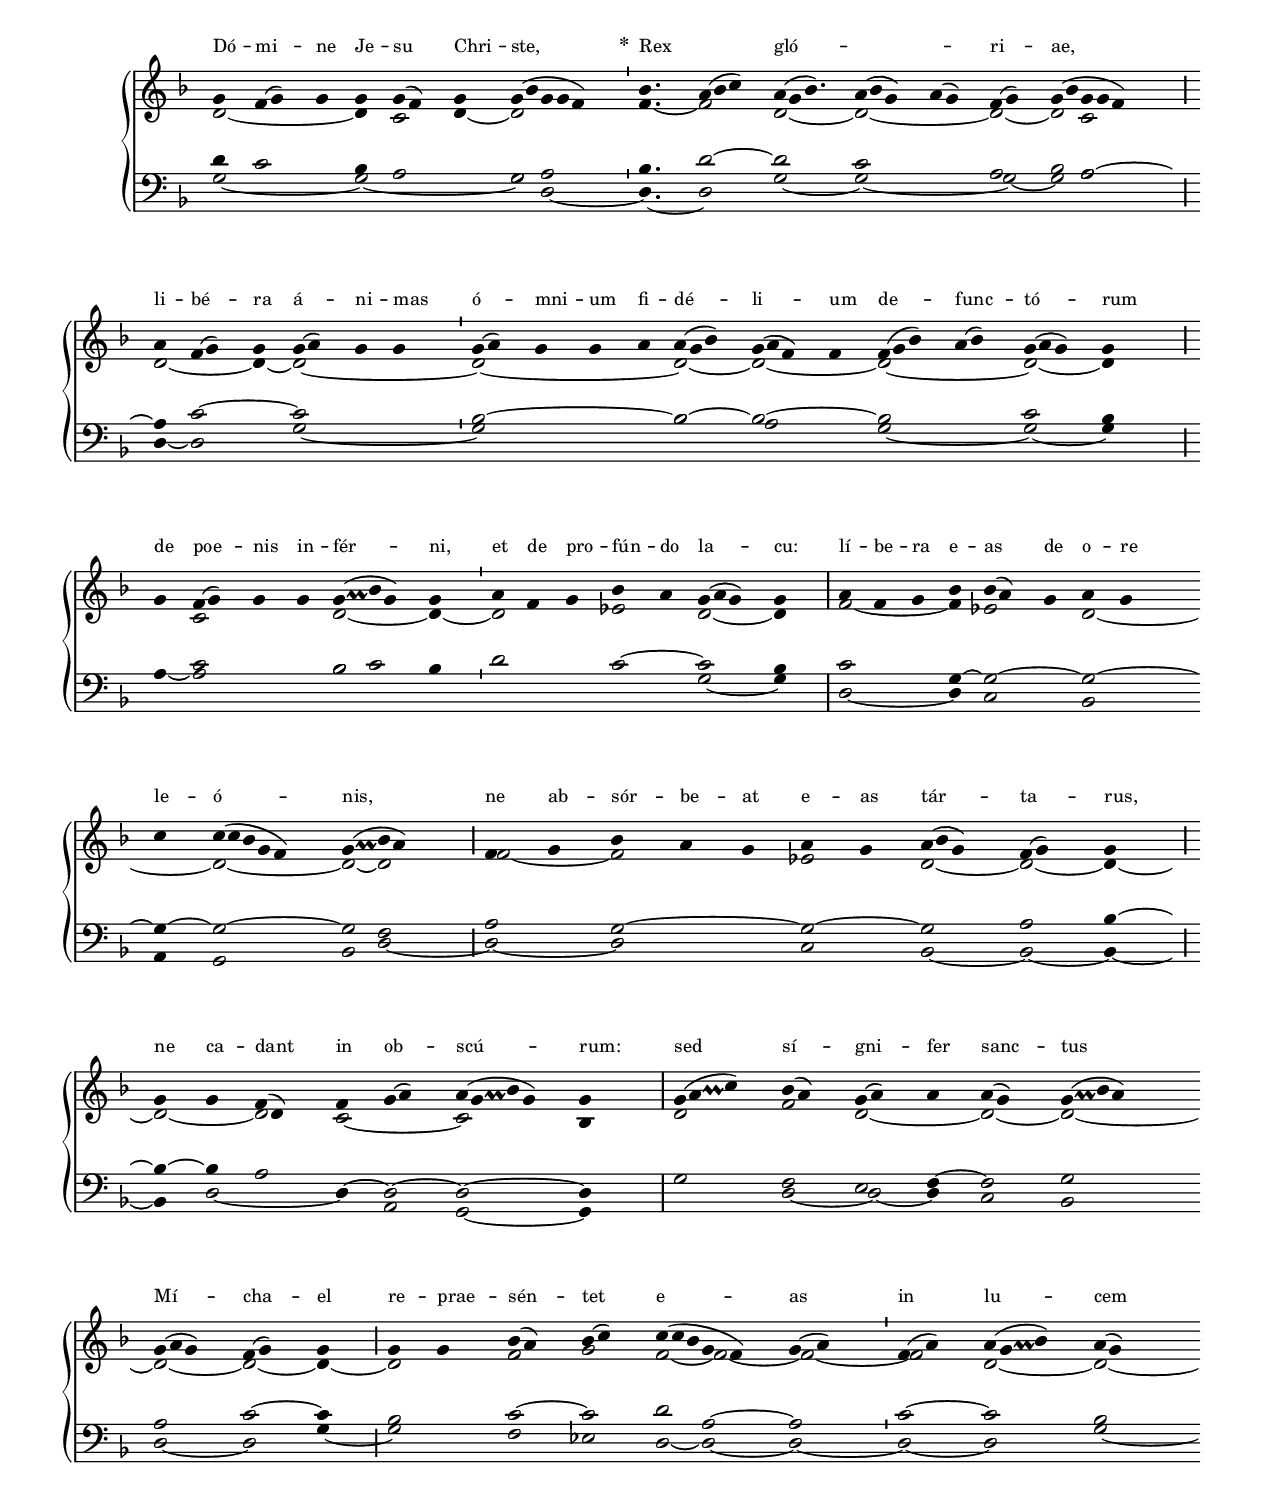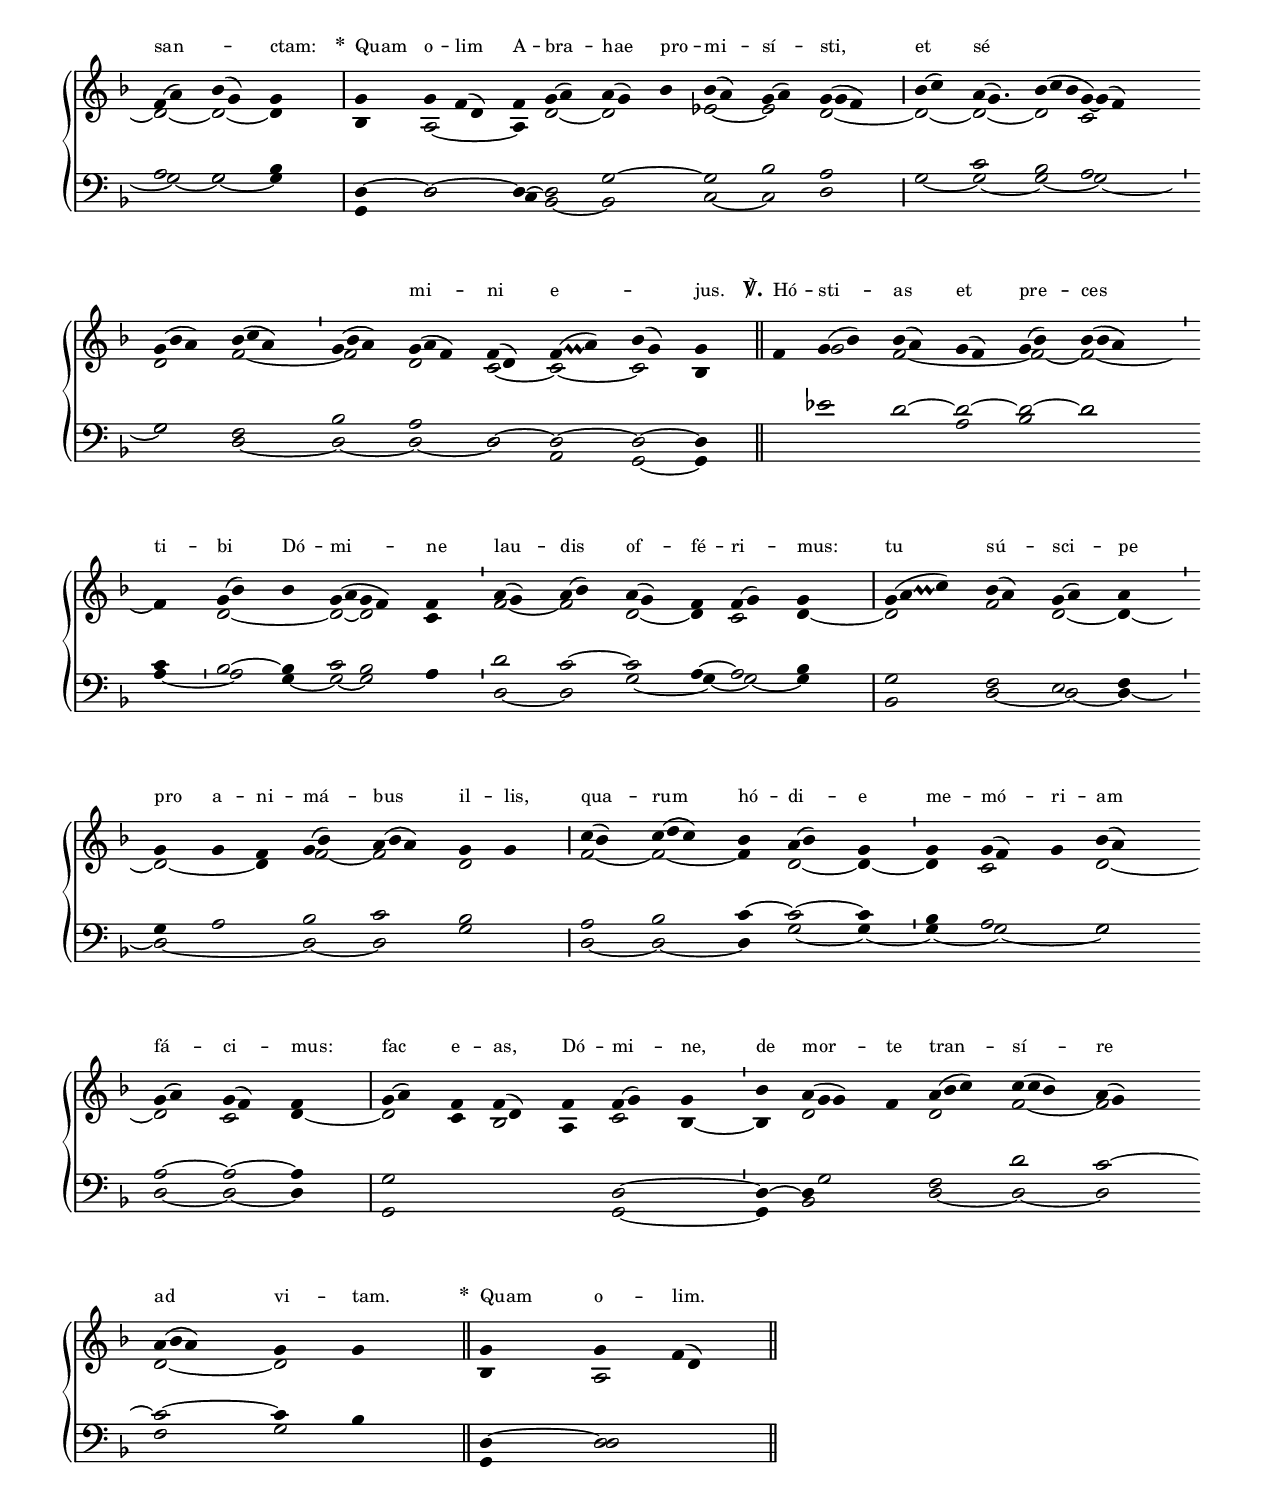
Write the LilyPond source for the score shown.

\version "2.22.0"
\include "gregorian.ly"
\include "noh2.ily"

global = {
  \cadenzaOn
  \override Glissando #'thickness = #2.0
  \set tieWaitForNote = ##t
}

%\header {
%  title = \markup \center-column {"Agnus Dei I." \vspace #1 }
%  tagline = ""
%  composer = ""
%}

%\paper {
%  #(include-special-characters)
%  oddHeaderMarkup = \markup \fill-line {
%    \line {}
%    \center-column {
%      \on-the-fly #first-page     " "
%      \on-the-fly #not-first-page ""
%    }
%    \line { \on-the-fly #print-page-number-check-first \fromproperty #'page:page-number-string }
%  }
%  evenHeaderMarkup = \markup \fill-line {
%    \line { \on-the-fly #print-page-number-check-first \fromproperty #'page:page-number-string }
%    \center-column { "" }
%    \line {}
%  }
%}

chantText = \lyricmode {
	Dó -- mi -- ne Je -- su Chri -- ste, \set stanza = "*"
 Rex _ gló -- _ _ ri -- ae, li -- bé -- ra á -- ni -- mas ó -- mni -- um fi -- dé -- li -- um de -- func -- tó -- rum de poe -- nis in -- fér -- ni, et de pro -- fún -- do la -- cu: lí -- be -- ra e -- as de o -- re le -- ó -- nis, ne ab -- sór -- be -- at e -- as tár -- ta -- rus, ne ca -- dant in ob -- scú -- rum: sed sí -- gni -- fer sanc -- tus Mí -- cha -- el re -- prae -- sén -- tet e -- as in lu -- cem san -- _ ctam: \set stanza = "*"
 Quam o -- lim A -- bra -- hae pro -- mi -- sí -- sti, et sé _ _ _
 _ mi -- ni e -- _ jus. \set stanza = "℣."
 Hó -- sti -- as et pre -- ces ti -- bi Dó -- mi -- ne lau -- dis of -- fé -- ri -- mus: tu sú -- sci -- pe pro a -- ni -- má -- bus il -- lis, qua -- rum hó -- di -- e me -- mó -- ri -- am fá -- ci -- mus: fac e -- as, Dó -- mi -- ne, de mor -- te tran -- sí -- re ad vi -- tam. \set stanza = "*"
 Quam o -- lim. 
}

chantMusic = {
  \tieDown
	\key f \major
g'4 f'4( g'4) g'4 
g'4 g'4( f'4) 
g'4 g'4( bes'4 g'4 g'4 f'4) 
\divisioMinima
bes'4. a'4( bes'4 c''4) 
a'4( g'4 bes'4.) a'4( bes'4 g'4) a'4( g'4) f'4( g'4) g'4( bes'4 g'4 g'4 f'4) 
\bar "" \break

\divisioMaior
a'4 f'4( g'4) g'4 
g'4( a'4) g'4 g'4 
\divisioMinima
g'4( a'4) g'4 g'4 
a'4 a'4( g'4 bes'4) g'4( a'4 f'4) f'4 
f'4( g'4 bes'4) a'4( bes'4) g'4( a'4 g'4) g'4 
\bar "" \break

\divisioMaior
g'4 
f'4( g'4) g'4 
g'4 g'4( \quil a'4 bes'4 g'4) g'4 
\divisioMinima
a'4 
f'4 
g'4 bes'4 a'4 
g'4( a'4 g'4) g'4 
\divisioMaxima
a'4 f'4 g'4 
bes'4 bes'4( a'4) 
g'4 
a'4 g'4 
\bar "" \break
c''4 c''4( c''4 bes'4 g'4 f'4) g'4( \quil a'4 bes'4 a'4) 
\divisioMaior
f'4 
g'4 bes'4 a'4 g'4 
a'4 g'4 
a'4( bes'4 g'4) f'4( g'4) g'4 
\bar "" \break

\divisioMaior
g'4 
g'4 f'4( d'4) 
f'4 
g'4( a'4) a'4( g'4 \quil a'4 bes'4 g'4) g'4 
\divisioMaxima
g'4( a'4 \quil bes'4 c''4) 
bes'4( a'4) g'4( a'4) a'4 
a'4( g'4) g'4( \quil a'4 bes'4 a'4) 
\bar "" \break

g'4( a'4 g'4) f'4( g'4) g'4 
\divisioMaior
g'4 g'4 bes'4( a'4) bes'4( c''4) 
c''4( c''4 bes'4 g'4 f'4) g'4( a'4) 
\divisioMinima
f'4( a'4) 
a'4( g'4 \quil a'4 bes'4) a'4( g'4) 
\bar "" \break

f'4( a'4) bes'4( g'4) g'4 
\divisioMaxima
g'4 
g'4 f'4( d'4) 
f'4 g'4( a'4) a'4( g'4) 
bes'4 bes'4( a'4) g'4( a'4) g'4( g'4 f'4) 
\divisioMaior
bes'4( c''4) 
a'4( g'4.) bes'4( c''4 bes'4 g'4)~ g'4( f'4) 
\bar "" \break
g'4( bes'4 a'4) bes'4( c''4 a'4)
\divisioMinima
g'4( bes'4 a'4) g'4( a'4 f'4) f'4( d'4) 
f'4( \quil g'4 a'4) bes'4( g'4) g'4 
\finalis
f'4 g'4( bes'4) bes'4( a'4) 
g'4( f'4) 
g'4( bes'4) bes'4( bes'4 a'4) 
\bar "" \break

\divisioMinima
f'4 g'4( bes'4) 
bes'4 g'4( a'4 g'4 f'4) f'4 
\divisioMinima
a'4( g'4) a'4( bes'4) 
a'4( g'4) f'4 f'4( g'4) g'4 
\divisioMaxima
g'4( a'4 \quil bes'4 c''4) 
bes'4( a'4) g'4( a'4) a'4 
\bar "" \break

\divisioMinima
g'4 
g'4 f'4 g'4( bes'4) a'4( bes'4 a'4) 
g'4 g'4 
\divisioMaior
c''4( bes'4) c''4( d''4 c''4) 
bes'4 a'4( bes'4) g'4 
\divisioMinima
g'4 g'4( f'4) g'4 bes'4( a'4) 
\bar "" \break

g'4( a'4) g'4( f'4) f'4 
\divisioMaxima
g'4( a'4) 
f'4 f'4( d'4) 
f'4 f'4( g'4) g'4 
\divisioMinima
bes'4 
a'4( g'4 g'4) f'4 
a'4( bes'4 c''4) c''4( c''4 bes'4) a'4( g'4) 
\bar "" \break

a'4( bes'4 a'4) 
g'4 g'4 
\finalis
g'4 
g'4 f'4( d'4) 
\finalis
}

altoMusic = {
	d'2*8/4~ 
d'4 
c'2*4/4 
d'4~ 
d'2*10/4 
f'4.~ 
f'2*6/4 
d'2*7/4~ 
d'2*10/4~ 
d'2*4/4~ 
d'2*4/4 
c'2*6/4 
d'2*6/4~ 
d'4~ 
d'2*8/4~ 
d'2*10/4~ 
d'2*6/4~ 
d'2*8/4~ 
d'2*10/4~ 
d'2*6/4~ 
d'4 
s4 
c'2*8/4 
d'2*8/4~ 
d'4~ 
d'2*6/4 
ees'2*4/4 
d'2*6/4~ 
d'4 
f'2*6/4~ 
f'4 
ees'2*6/4 
d'2*4/4~
s4
d'2*10/4~ 
d'2*4/4~ 
d'2*4/4 
f'2*4/4~ 
f'2*6/4 
ees'2*4/4 
d'2*6/4~ 
d'2*4/4~ 
d'4~ 
d'2*4/4~ 
d'2*4/4 
c'2*6/4~ 
c'2*10/4 
bes4 
d'2*8/4 
f'2*4/4 
d'2*6/4~ 
d'2*4/4~ 
d'2*8/4~ 
d'2*6/4~ 
d'2*4/4~ 
d'4~ 
d'2*4/4 
f'2*4/4 
g'2*4/4 
f'2*6/4~ 
f'2*4/4~ 
f'2*4/4~ 
f'2*4/4 
d'2*8/4~ 
d'2*4/4~ 
d'2*4/4~ 
d'2*4/4~ 
d'4 
bes4 
a2*6/4~ 
a4 
d'2*4/4~ 
d'2*6/4 
ees'2*4/4~ 
ees'2*4/4 
d'2*6/4~ 
d'2*4/4~ 
d'2*5/4~ 
d'2*6/4 
c'2*6/4 
d'2*6/4 
f'2*6/4~ 
f'2*6/4 
d'2*6/4 
c'2*4/4~ 
c'2*6/4~ 
c'2*4/4 
bes4 
s4 
g'2*4/4 
f'2*8/4~ 
f'2*4/4~ 
f'2*6/4~ 
f'4 
d'2*6/4~ 
d'2*4/4~ 
d'2*4/4 
c'4 
f'2*4/4~ 
f'2*4/4 
d'2*4/4~ 
d'4 
c'2*4/4 
d'4~ 
d'2*8/4 
f'2*4/4 
d'2*4/4~ 
d'4~ 
d'2*4/4~ 
d'4 
f'2*4/4~ 
f'2*6/4 
d'2
f'2*4/4~ 
f'2*6/4~ 
f'4 
d'2*4/4~ 
d'4~ 
d'4 
c'2*6/4 
d'2*4/4~ 
d'2*4/4 
c'2*4/4 
d'4~ 
d'2*4/4 
c'4 
bes2*4/4 
a4 
c'2*4/4 
bes4~ 
bes4 
d'2*6/4 
s4 
d'2*6/4 
f'2*6/4~ 
f'2*4/4 
d'2*6/4~ 
d'2 
bes4 
a2*6/4
}

tenorMusic = {
	\key f \major
d'4 
c'2*6/4 
bes4 
a2*6/4 
g2*4/4 
a2*6/4 
\divisioMinima
bes4. 
d'2*6/4~ 
d'2*7/4 
c'2*10/4 
a2*4/4 
bes2*4/4 
a2*6/4~ 
\divisioMaior
a4 
c'2*6/4~ 
c'2*8/4 
\divisioMinima
bes2*10/4~ 
bes2*6/4~ 
bes2*8/4~ 
bes2*10/4 
c'2*6/4 
bes4 
\divisioMaior
s4 
c'2*8/4 
bes2
c'2*4/4 
bes4 
\divisioMinima
d'2*6/4 
c'2*4/4~ 
c'2*6/4 
bes4 
\divisioMaxima
c'2*6/4 
g4~ 
g2*6/4~ 
g2*4/4~ 
g4~ 
g2*10/4~ 
g2*4/4 
f2*4/4 
\divisioMaior
a2*4/4 
g2*6/4~ 
g2*4/4~ 
g2*6/4 
a2*4/4 
bes4~ 
\divisioMaior
bes4~ 
bes4 
a2*4/4 
d4~ 
d2*4/4~ 
d2*10/4~ 
d4 
\divisioMaxima
g2*8/4 
f2*4/4 
e2*4/4 
f4~ 
f2*4/4 
g2*8/4 
a2*6/4 
c'2*4/4~ 
c'4 
\divisioMaior
bes2*4/4 
c'2*4/4~ 
c'2*4/4 
d'2*6/4 
a2*4/4~ 
a2*4/4 
\divisioMinima
c'2*4/4~ 
c'2*8/4 
bes2*4/4 
a2*4/4 
g2*4/4 
bes4 
\divisioMaxima
d4~ 
d2*6/4~ 
d4~ 
d2*4/4 
g2*6/4~ 
g2*4/4 
bes2*4/4 
a2*6/4 
\divisioMaior
s2*4/4 
c'2*5/4 
bes2*6/4 
a2*6/4 
\divisioMinima
g2*6/4 
f2*6/4 
bes2*6/4 
a2*6/4 
d2*4/4~ 
d2*6/4~ 
d2*4/4~ 
d4 
\finalis
s4 
ees'2*4/4 
d'2*4/4~ 
d'2*4/4~ 
d'2*4/4~ 
d'2*6/4 
c'4 
\divisioMinima
bes2*4/4~ 
bes4 
c'2*4/4 
bes2*4/4 
a4 
\divisioMinima
d'2*4/4 
c'2*4/4~ 
c'2*4/4 
a4~ 
a2*4/4 
bes4 
\divisioMaxima
g2*8/4 
f2*4/4 
e2*4/4 
f4 
\divisioMinima
g4 
a2*4/4 
bes2*4/4 
c'2*6/4 
bes2*4/4 
\divisioMaior
a2*4/4 
bes2*6/4 
c'4~ 
c'2*4/4~ 
c'4 
\divisioMinima
bes4 
a2*6/4 
g2*4/4 
a2*4/4~ 
a2*4/4~ 
a4 
\divisioMaxima
g2*12/4 
d2*6/4~ 
\divisioMinima
d4~ 
d4 
g2*6/4 
f2*6/4 
d'2*6/4 
c'2*4/4~ 
c'2*6/4~ 
c'4 
bes4 
\finalis
d4~ 
d2*6/4
\finalis
}

bassMusic = {
	g2*8/4~ 
g2*8/4~ 
g2*4/4 
d2*6/4~ 
d4.~ 
d2*6/4 
g2*7/4~ 
g2*10/4~ 
g2*4/4~ 
g2*4/4 
a2*6/4 
d4~ 
d2*6/4 
g2*8/4~ 
g2*10/4 
bes2*6/4 
a2*8/4 
g2*10/4~ 
g2*6/4~ 
g4 
a4~ 
a2*8/4 
bes2*10/4 
s2*10/4 
g2*6/4~ 
g4 
d2*6/4~ 
d4 
c2*6/4 
bes,2*4/4 
a,4 
g,2*10/4 
bes,2*4/4 
d2*4/4~ 
d2*4/4~ 
d2*6/4 
c2*4/4 
bes,2*6/4~ 
bes,2*4/4~ 
bes,4~ 
bes,4 
d2*6/4~ 
d4 
a,2*4/4 
g,2*10/4~ 
g,4 
s2*8/4 
d2*4/4~ 
d2*4/4~ 
d4 
c2*4/4 
bes,2*8/4 
d2*6/4~ 
d2*4/4 
g4~ 
g2*4/4 
f2*4/4 
ees2*4/4 
d2*6/4~ 
d2*4/4~ 
d2*4/4~ 
d2*4/4~ 
d2*8/4 
g2*4/4~ 
g2*4/4~ 
g2*4/4~ 
g4 
g,4 
d2*6/4 
c4 
bes,2*4/4~ 
bes,2*6/4 
c2*4/4~ 
c2*4/4 
d2*6/4 
g2*4/4~ 
g2*5/4~ 
g2*6/4~ 
g2*6/4~ 
g2*6/4 
d2*6/4~ 
d2*6/4~ 
d2*6/4~ 
d2*4/4 
a,2*6/4 
g,2*4/4~ 
g,4 
s2*10/4 
a2*4/4 
bes2*4/4 
d'2*6/4 
a4~ 
a2*4/4 
g4~ 
g2*4/4~ 
g2*4/4 
a4 
d2*4/4~ 
d2*4/4 
g2*4/4~ 
g4~ 
g2*4/4~ 
g4 
bes,2*8/4 
d2*4/4~ 
d2*4/4~ 
d4~ 
d2*6/4~ 
d2*4/4~ 
d2*6/4 
g2*4/4 
d2*4/4~ 
d2*6/4~ 
d4 
g2*4/4~ 
g4~ 
g4~ 
g2*6/4~ 
g2*4/4 
d2*4/4~ 
d2*4/4~ 
d4 
g,2*10/4 
s4 
g,2*6/4~ 
g,4 
bes,2*8/4 
d2*6/4~ 
d2*6/4~ 
d2*4/4 
f2*6/4 
g2
g,4 
\shiftRight d2*6/8
}

voiceLines = {
  \voiceLineStyle

  % Manually add line break
  %s2
  %\allowVoiceLineBreak
  %\voiceLine "down" "down" a2*3/2 a2*1/2
}

\score{
  <<
    \new Lyrics
    \new GrandStaff <<
      \set GrandStaff.autoBeaming = ##f
      \set GrandStaff.instrumentName = \markup \center-column {
        ""
      }
      \new Staff = up <<
        \new Voice = "chant" {
          \voiceOne \global \chantMusic
        }
        \new Voice {
          \voiceTwo \global \altoMusic
        }
      >>

      \new Staff = down <<
        \clef bass
        \new Voice {
          \voiceOne \global \tenorMusic
        }
        \new Voice {
          \voiceTwo \global \bassMusic
        }
        \new Voice {
          \voiceThree \global \voiceLines
        }
      >>
    >>
    \context Lyrics {
      \lyricsto chant {
        \chantText
      }
    }
  >>
}
